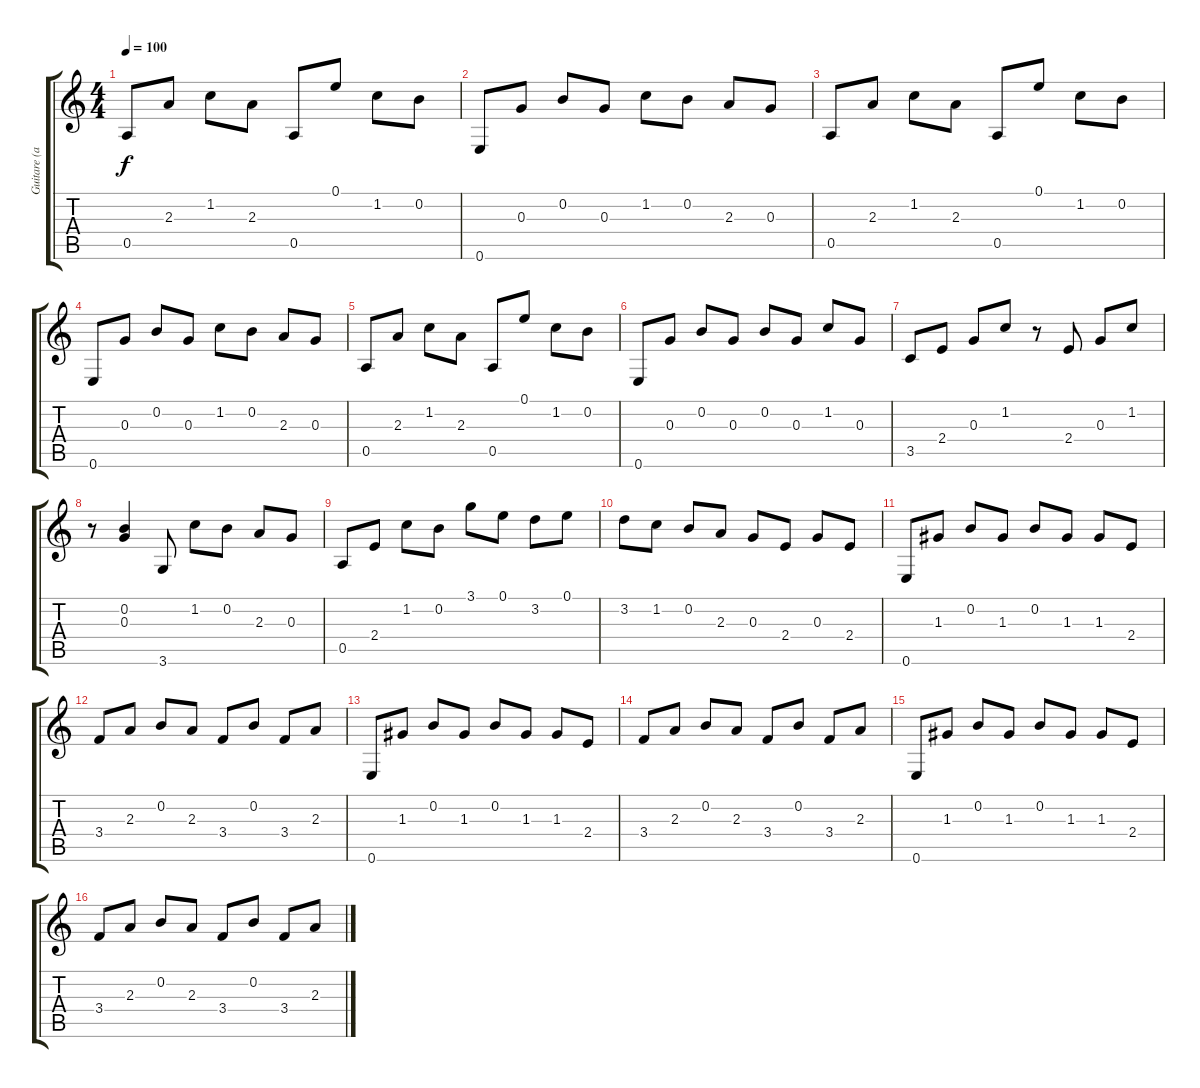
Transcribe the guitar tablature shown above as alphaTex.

\track ("Guitare (accompagnement)" "Guitare (a") {instrument acousticguitarsteel}
\staff {score tabs}
\tuning (E4 B3 G3 D3 A2 E2) {hide}
\ts (4 4)
\tempo 100
\clef g2
\ks c
0.5.8{dy f} 2.3.8 1.2.8 2.3.8 0.5.8 0.1.8 1.2.8 0.2.8 |
0.6.8 0.3.8 0.2.8 0.3.8 1.2.8 0.2.8 2.3.8 0.3.8 |
0.5.8 2.3.8 1.2.8 2.3.8 0.5.8 0.1.8 1.2.8 0.2.8 |
0.6.8 0.3.8 0.2.8 0.3.8 1.2.8 0.2.8 2.3.8 0.3.8 |
0.5.8 2.3.8 1.2.8 2.3.8 0.5.8 0.1.8 1.2.8 0.2.8 |
0.6.8 0.3.8 0.2.8 0.3.8 0.2.8 0.3.8 1.2.8 0.3.8 |
3.5.8 2.4.8 0.3.8 1.2.8 r.8 2.4.8 0.3.8 1.2.8 |
r.8 (0.2 0.3).4 3.6.8 1.2.8 0.2.8 2.3.8 0.3.8 |
0.5.8 2.4.8 1.2.8 0.2.8 3.1.8 0.1.8 3.2.8 0.1.8 |
3.2.8 1.2.8 0.2.8 2.3.8 0.3.8 2.4.8 0.3.8 2.4.8 |
0.6.8 1.3.8 0.2.8 1.3.8 0.2.8 1.3.8 1.3.8 2.4.8 |
3.4.8 2.3.8 0.2.8 2.3.8 3.4.8 0.2.8 3.4.8 2.3.8 |
0.6.8 1.3.8 0.2.8 1.3.8 0.2.8 1.3.8 1.3.8 2.4.8 |
3.4.8 2.3.8 0.2.8 2.3.8 3.4.8 0.2.8 3.4.8 2.3.8 |
0.6.8 1.3.8 0.2.8 1.3.8 0.2.8 1.3.8 1.3.8 2.4.8 |
3.4.8 2.3.8 0.2.8 2.3.8 3.4.8 0.2.8 3.4.8 2.3.8
